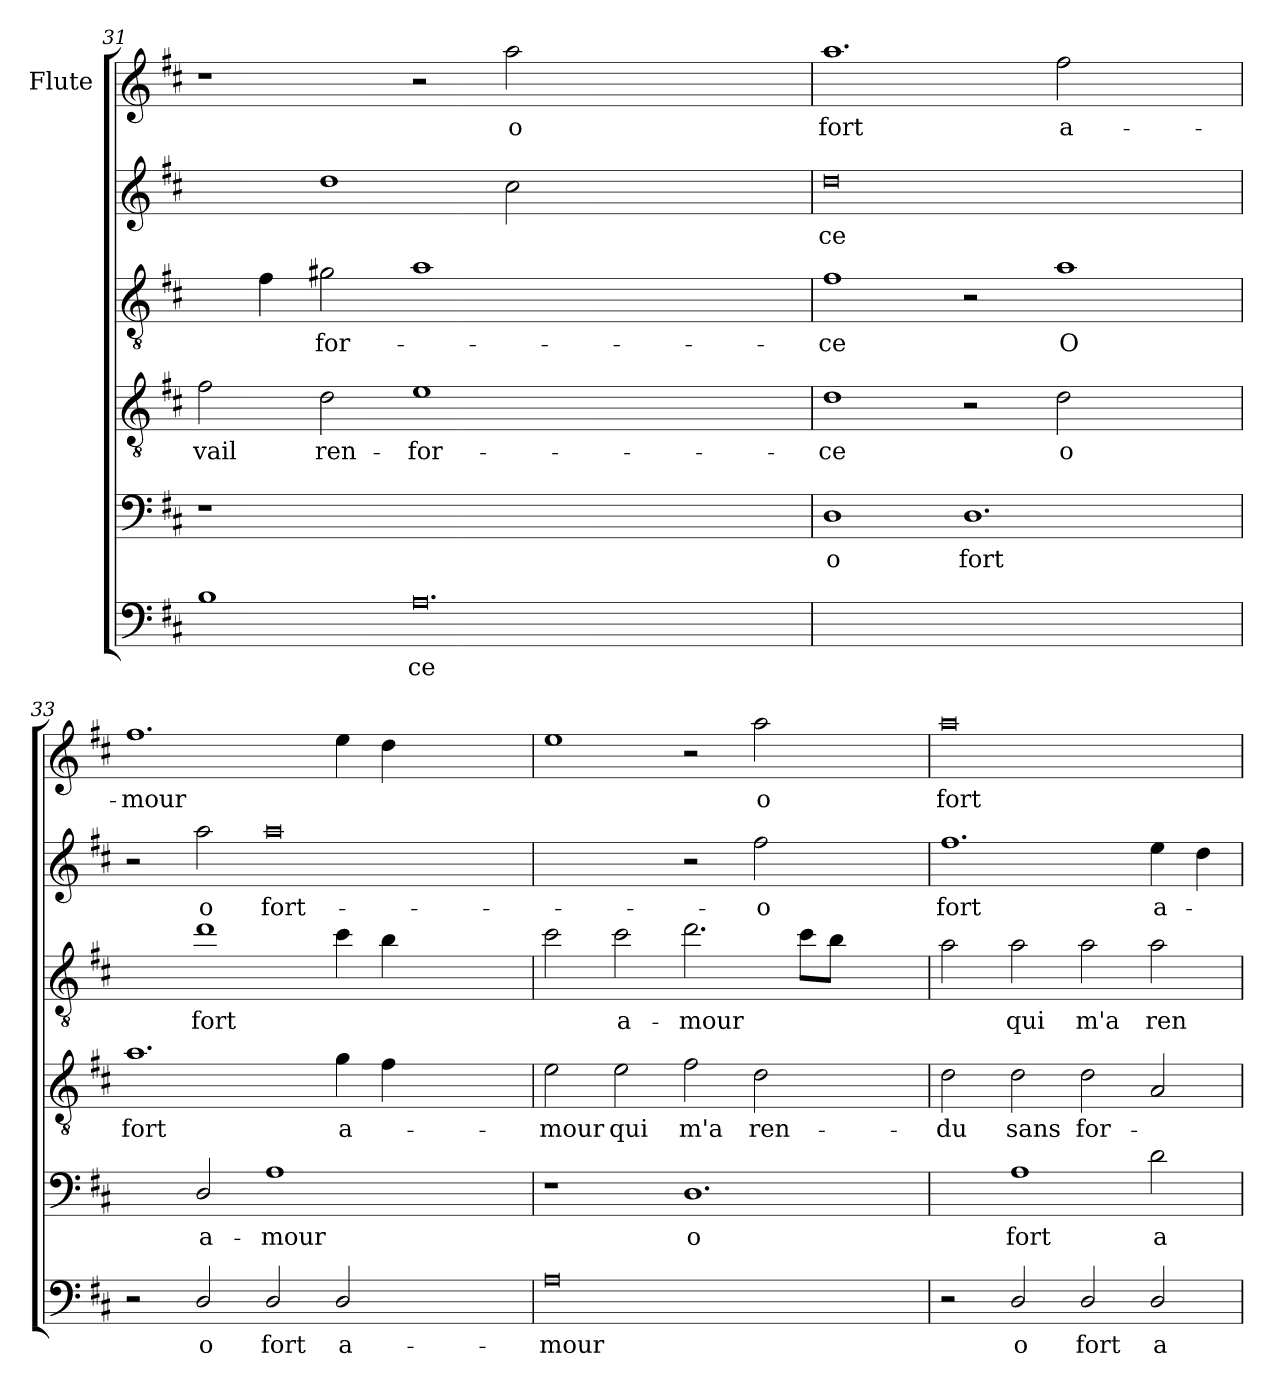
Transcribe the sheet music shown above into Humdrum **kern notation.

**kern	**text	**kern	**text	**kern	**text	**kern	**text	**kern	**text	**kern	**text
*part6	*part6	*part5	*part5	*part4	*part4	*part3	*part3	*part2	*part2	*part1	*part1
*staff6	*staff6	*staff5	*staff5	*staff4	*staff4	*staff3	*staff3	*staff2	*staff2	*staff1	*staff1
*	*	*	*	*	*	*	*	*	*	*I"Flute	*
*clefF4	*	*clefF4	*	*clefGv2	*	*clefGv2	*	*clefG2	*	*clefG2	*
*ITrd1c2	*	*ITrd1c2	*	*ITrd1c2	*	*ITrd1c2	*	*ITrd1c2	*	*ITrd1c2	*
*k[]	*	*k[]	*	*k[]	*	*k[]	*	*k[]	*	*k[]	*
*C:	*	*C:	*	*C:	*	*C:	*	*C:	*	*C:	*
=31	=31	=31	=31	=31	=31	=31	=31	=31	=31	=31	=31
!	!	!	!	!	!LO:LY:b	!	!	!	!	!	!
1A	.	1r	.	2e\	-vail	4g\yy	.	2dd\yy	.	1r	.
.	.	.	.	.	.	4e\	.	.	.	.	.
!	!	!	!	!	!LO:LY:b	!	!LO:LY:b	!	!	!	!
.	.	.	.	2c\	ren-	2f#X\	-for-	1cc	.	.	.
!	!LO:LY:b	!	!	!	!LO:LY:b	!	!	!	!	!	!
0.G	-ce	0.ryy	.	1d	-for-	1g	.	.	.	2r	.
!	!	!	!	!	!	!	!	!	!	!	!LO:LY:b
.	.	.	.	.	.	.	.	2b\	.	2gg\	o
.	.	.	.	0ryy	.	0ryy	.	0ryy	.	0ryy	.
=32	=32	=32	=32	=32	=32	=32	=32	=32	=32	=32	=32
!	!	!	!LO:LY:b	!	!LO:LY:b	!	!LO:LY:b	!	!LO:LY:b	!	!LO:LY:b
0Gyy	.	1C	o	1c	-ce	1e	-ce	0cc	-ce	1.gg	fort
!	!	!	!LO:LY:b	!	!	!	!	!	!	!	!
.	.	1.C	fort	2r	.	2r	.	.	.	.	.
!	!	!	!	!	!LO:LY:b	!	!LO:LY:b	!	!	!	!LO:LY:b
.	.	.	.	2c\	o	1g	O	.	.	2ee\	a-
2ryy	.	.	.	2ryy	.	.	.	2ryy	.	2ryy	.
!!LO:PB:g=z
=33	=33	=33	=33	=33	=33	=33	=33	=33	=33	=33	=33
!	!	!	!	!	!LO:LY:b	!	!	!	!	!	!LO:LY:b
2r	.	2C/yy	.	1.g	fort	2g\yy	.	2r	.	1.ee	-mour
!	!LO:LY:b	!	!LO:LY:b	!	!	!	!LO:LY:b	!	!LO:LY:b	!	!
2C/	o	2C/	a-	.	.	1cc	fort	2gg\	o	.	.
!	!LO:LY:b	!	!LO:LY:b	!	!	!	!	!	!LO:LY:b	!	!
2C/	fort	1G	-mour	.	.	.	.	0gg	fort-	.	.
!	!LO:LY:b	!	!	!	!LO:LY:b	!	!	!	!	!	!
2C/	a-	.	.	4f\	a-	4b\	.	.	.	4dd\	.
.	.	.	.	4e\	.	4a\	.	.	.	4cc\	.
1ryy	.	1ryy	.	1ryy	.	1ryy	.	.	.	1ryy	.
=34	=34	=34	=34	=34	=34	=34	=34	=34	=34	=34	=34
!	!LO:LY:b	!	!	!	!LO:LY:b	!	!	!	!	!	!
0G	-mour	1r	.	2d\	-mour	2b\	.	1ggyy	.	1dd	.
!	!	!	!	!	!LO:LY:b	!	!LO:LY:b	!	!	!	!
.	.	.	.	2d\	qui	2b\	a-	.	.	.	.
!	!	!	!LO:LY:b	!	!LO:LY:b	!	!LO:LY:b	!	!	!	!
.	.	1.C	o	2e\	m'a	2.cc\	-mour	2r	.	2r	.
!	!	!	!	!	!LO:LY:b	!	!	!	!LO:LY:b	!	!LO:LY:b
.	.	.	.	2c\	ren-	.	.	2ee\	-o	2gg\	o
.	.	.	.	.	.	8b\L	.	.	.	.	.
.	.	.	.	.	.	8a\J	.	.	.	.	.
2ryy	.	.	.	2ryy	.	2ryy	.	2ryy	.	2ryy	.
=35	=35	=35	=35	=35	=35	=35	=35	=35	=35	=35	=35
!	!	!	!	!	!LO:LY:b	!	!	!	!LO:LY:b	!	!LO:LY:b
2r	.	2C/yy	.	2c\	-du	2g\	.	1.ee	fort	0gg	fort
!	!LO:LY:b	!	!LO:LY:b	!	!LO:LY:b	!	!LO:LY:b	!	!	!	!
2C/	o	1G	fort	2c\	sans	2g\	qui	.	.	.	.
!	!LO:LY:b	!	!	!	!LO:LY:b	!	!LO:LY:b	!	!	!	!
2C/	fort	.	.	2c\	for-	2g\	m'a	.	.	.	.
!	!LO:LY:b	!	!LO:LY:b	!	!	!	!LO:LY:b	!	!LO:LY:b	!	!
2C/	a-	2c\	a-	2G/	.	2g\	ren-	4dd\	a-	.	.
.	.	.	.	.	.	.	.	4cc\	.	.	.
=	=	=	=	=	=	=	=	=	=	=	=
*-	*-	*-	*-	*-	*-	*-	*-	*-	*-	*-	*-
